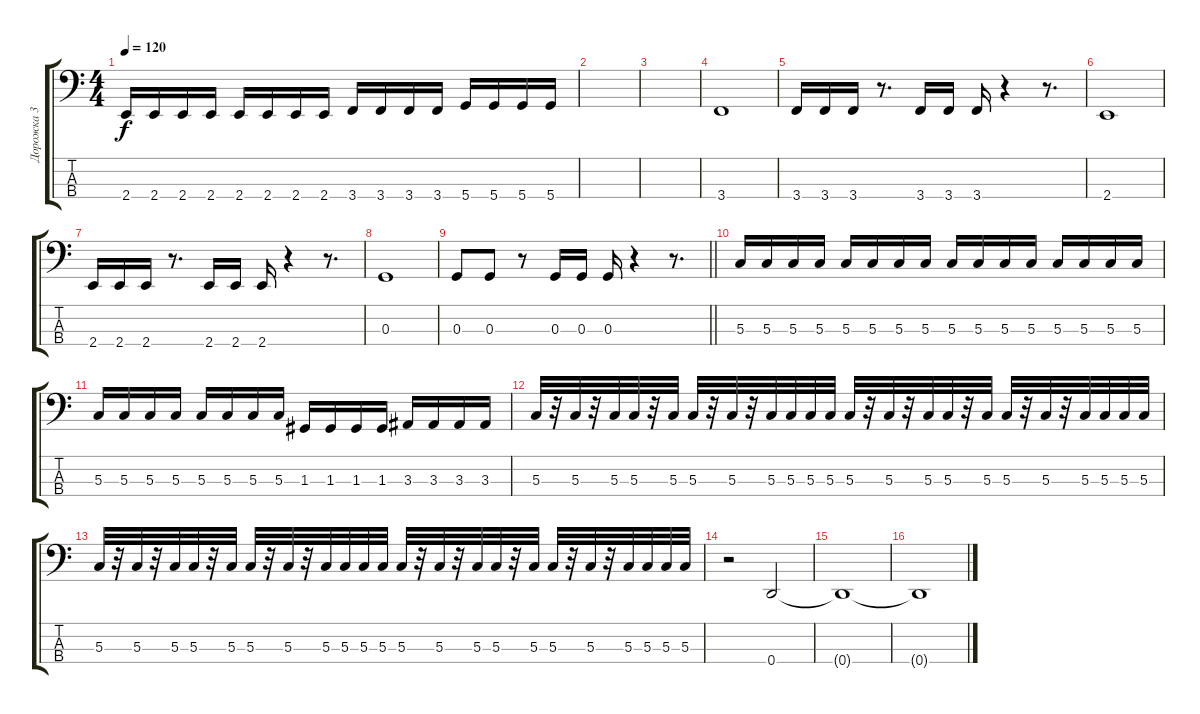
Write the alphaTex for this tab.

\track ("Дорожка 3" "Дорожка 3") {instrument electricbassfinger}
\staff {score tabs}
\tuning (F2 C2 G1 D1) {hide}
\ts (4 4)
\tempo 120
\clef f4
\ks c
2.4.16{dy f} 2.4.16 2.4.16 2.4.16 2.4.16 2.4.16 2.4.16 2.4.16 3.4.16 3.4.16 3.4.16 3.4.16 5.4.16 5.4.16 5.4.16 5.4.16 |
|
|
3.4.1 |
3.4.16 3.4.16 3.4.16 r.8{d} 3.4.16 3.4.16 3.4.16 r.4 r.8{d} |
2.4.1 |
2.4.16 2.4.16 2.4.16 r.8{d} 2.4.16 2.4.16 2.4.16 r.4 r.8{d} |
0.3.1 |
\barLineRight lightlight
0.3.8 0.3.8 r.8 0.3.16 0.3.16 0.3.16 r.4 r.8{d} |
5.3.16 5.3.16 5.3.16 5.3.16 5.3.16 5.3.16 5.3.16 5.3.16 5.3.16 5.3.16 5.3.16 5.3.16 5.3.16 5.3.16 5.3.16 5.3.16 |
5.3.16 5.3.16 5.3.16 5.3.16 5.3.16 5.3.16 5.3.16 5.3.16 1.3.16 1.3.16 1.3.16 1.3.16 3.3.16 3.3.16 3.3.16 3.3.16 |
5.3.32 r.32 5.3.32 r.32 5.3.32 5.3.32 r.32 5.3.32 5.3.32 r.32 5.3.32 r.32 5.3.32 5.3.32 5.3.32 5.3.32 5.3.32 r.32 5.3.32 r.32 5.3.32 5.3.32 r.32 5.3.32 5.3.32 r.32 5.3.32 r.32 5.3.32 5.3.32 5.3.32 5.3.32 |
5.3.32 r.32 5.3.32 r.32 5.3.32 5.3.32 r.32 5.3.32 5.3.32 r.32 5.3.32 r.32 5.3.32 5.3.32 5.3.32 5.3.32 5.3.32 r.32 5.3.32 r.32 5.3.32 5.3.32 r.32 5.3.32 5.3.32 r.32 5.3.32 r.32 5.3.32 5.3.32 5.3.32 5.3.32 |
r.2 0.4.2 |
0.4{t}.1 |
0.4{t}.1
